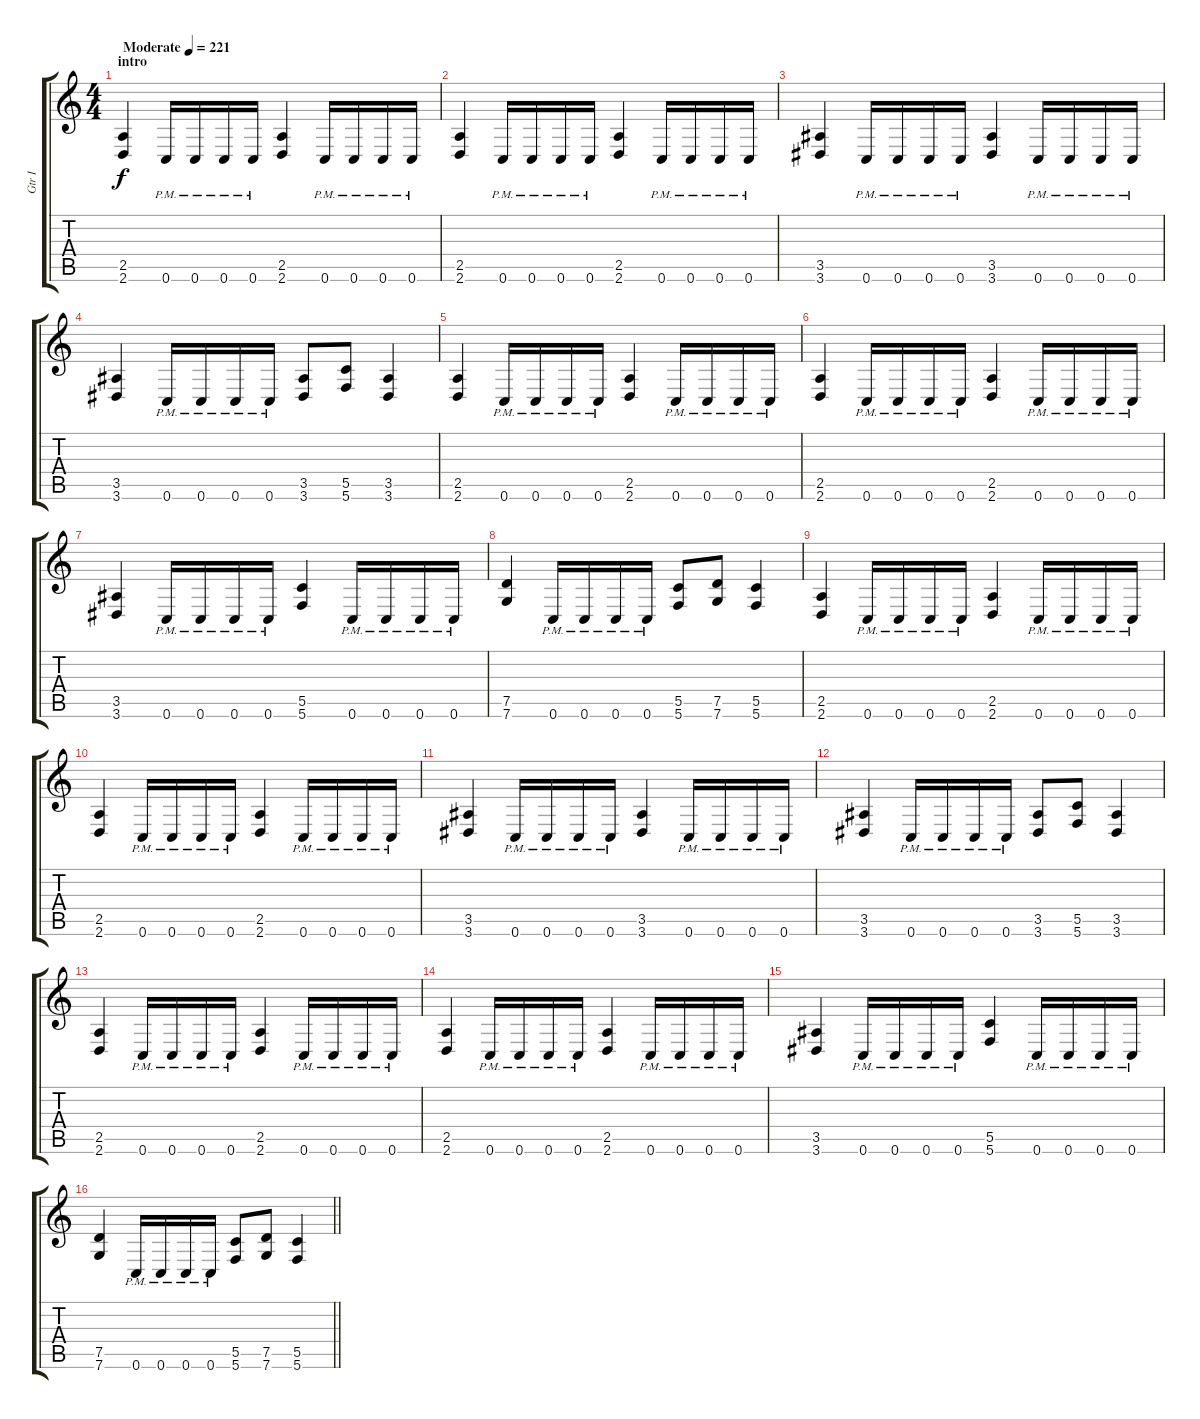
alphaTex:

\track ("Gtr I" "Gtr I") {instrument distortionguitar}
\staff {score tabs}
\tuning (D4 A3 F3 C3 G2 C2) {hide}
\ts (4 4)
\section ("" "intro")
\tempo (221 "Moderate")
\clef g2
\ks c
(2.5 2.6).4{dy f instrument distortionguitar} 0.6{pm}.16 0.6{pm}.16 0.6{pm}.16 0.6{pm}.16 (2.5 2.6).4 0.6{pm}.16 0.6{pm}.16 0.6{pm}.16 0.6{pm}.16 |
(2.5 2.6).4 0.6{pm}.16 0.6{pm}.16 0.6{pm}.16 0.6{pm}.16 (2.5 2.6).4 0.6{pm}.16 0.6{pm}.16 0.6{pm}.16 0.6{pm}.16 |
(3.5 3.6).4 0.6{pm}.16 0.6{pm}.16 0.6{pm}.16 0.6{pm}.16 (3.5 3.6).4 0.6{pm}.16 0.6{pm}.16 0.6{pm}.16 0.6{pm}.16 |
(3.5 3.6).4 0.6{pm}.16 0.6{pm}.16 0.6{pm}.16 0.6{pm}.16 (3.5 3.6).8 (5.5 5.6).8 (3.5 3.6).4 |
(2.5 2.6).4 0.6{pm}.16 0.6{pm}.16 0.6{pm}.16 0.6{pm}.16 (2.5 2.6).4 0.6{pm}.16 0.6{pm}.16 0.6{pm}.16 0.6{pm}.16 |
(2.5 2.6).4 0.6{pm}.16 0.6{pm}.16 0.6{pm}.16 0.6{pm}.16 (2.5 2.6).4 0.6{pm}.16 0.6{pm}.16 0.6{pm}.16 0.6{pm}.16 |
(3.5 3.6).4 0.6{pm}.16 0.6{pm}.16 0.6{pm}.16 0.6{pm}.16 (5.5 5.6).4 0.6{pm}.16 0.6{pm}.16 0.6{pm}.16 0.6{pm}.16 |
(7.5 7.6).4 0.6{pm}.16 0.6{pm}.16 0.6{pm}.16 0.6{pm}.16 (5.5 5.6).8 (7.5 7.6).8 (5.5 5.6).4 |
(2.5 2.6).4 0.6{pm}.16 0.6{pm}.16 0.6{pm}.16 0.6{pm}.16 (2.5 2.6).4 0.6{pm}.16 0.6{pm}.16 0.6{pm}.16 0.6{pm}.16 |
(2.5 2.6).4 0.6{pm}.16 0.6{pm}.16 0.6{pm}.16 0.6{pm}.16 (2.5 2.6).4 0.6{pm}.16 0.6{pm}.16 0.6{pm}.16 0.6{pm}.16 |
(3.5 3.6).4 0.6{pm}.16 0.6{pm}.16 0.6{pm}.16 0.6{pm}.16 (3.5 3.6).4 0.6{pm}.16 0.6{pm}.16 0.6{pm}.16 0.6{pm}.16 |
(3.5 3.6).4 0.6{pm}.16 0.6{pm}.16 0.6{pm}.16 0.6{pm}.16 (3.5 3.6).8 (5.5 5.6).8 (3.5 3.6).4 |
(2.5 2.6).4 0.6{pm}.16 0.6{pm}.16 0.6{pm}.16 0.6{pm}.16 (2.5 2.6).4 0.6{pm}.16 0.6{pm}.16 0.6{pm}.16 0.6{pm}.16 |
(2.5 2.6).4 0.6{pm}.16 0.6{pm}.16 0.6{pm}.16 0.6{pm}.16 (2.5 2.6).4 0.6{pm}.16 0.6{pm}.16 0.6{pm}.16 0.6{pm}.16 |
(3.5 3.6).4 0.6{pm}.16 0.6{pm}.16 0.6{pm}.16 0.6{pm}.16 (5.5 5.6).4 0.6{pm}.16 0.6{pm}.16 0.6{pm}.16 0.6{pm}.16 |
\barLineRight lightlight
(7.5 7.6).4 0.6{pm}.16 0.6{pm}.16 0.6{pm}.16 0.6{pm}.16 (5.5 5.6).8 (7.5 7.6).8 (5.5 5.6).4
